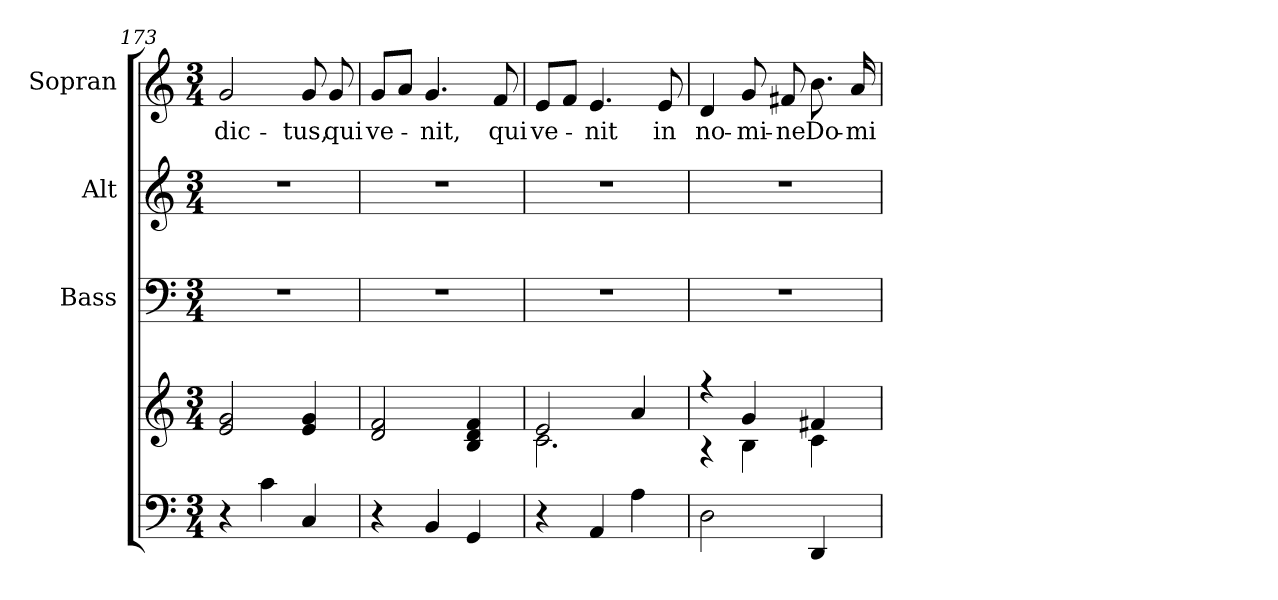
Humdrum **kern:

**kern	**kern	**kern	**kern	**kern	**text
*part4	*part4	*part3	*part2	*part1	*part1
*staff5	*staff4	*staff3	*staff2	*staff1	*staff1
*	*	*I"Bass	*I"Alt	*I"Sopran	*
*	*	*I'B.	*I'A.	*I'S.	*
*clefF4	*clefG2	*clefF4	*clefG2	*clefG2	*
*k[]	*k[]	*k[]	*k[]	*k[]	*
*C:	*C:	*C:	*C:	*C:	*
*M3/4	*M3/4	*M3/4	*M3/4	*M3/4	*
=173	=173	=173	=173	=173	=173
!	!	!	!	!	!LO:LY:b
4r	2e/ 2g/	2.r	2.r	2g/	-dic-
4c\	.	.	.	.	.
!	!	!	!	!	!LO:LY:b
4C/	4e/ 4g/	.	.	8g/	-tus,
!	!	!	!	!	!LO:LY:b
.	.	.	.	8g/	qui
=174	=174	=174	=174	=174	=174
!	!	!	!	!	!LO:LY:b
4r	2d/ 2f/	2.r	2.r	8g/L	ve-
.	.	.	.	8a/J	.
!	!	!	!	!	!LO:LY:b
4BB/	.	.	.	4.g/	-nit,
4GG/	4B/ 4d/ 4f/	.	.	.	.
!	!	!	!	!	!LO:LY:b
.	.	.	.	8f/	qui
=175	=175	=175	=175	=175	=175
*	*^	*	*	*	*
!	!	!	!	!	!	!LO:LY:b
4r	2e/	2.c\	2.r	2.r	8e/L	ve-
.	.	.	.	.	8f/J	.
!	!	!	!	!	!	!LO:LY:b
4AA/	.	.	.	.	4.e/	-nit
4A\	4a/	.	.	.	.	.
!	!	!	!	!	!	!LO:LY:b
.	.	.	.	.	8e/	in
!!LO:LB:g=z
=176	=176	=176	=176	=176	=176	=176
!	!	!	!	!	!	!LO:LY:b
2D\	4r	4r	2.r	2.r	4d/	no-
!	!	!	!	!	!	!LO:LY:b
.	4g/	4B\	.	.	8g/	-mi-
!	!	!	!	!	!	!LO:LY:b
.	.	.	.	.	8f#X/	-ne
!	!	!	!	!	!	!LO:LY:b
4DD/	4f#X/	4c\	.	.	8.b\	Do-
!	!	!	!	!	!	!LO:LY:b
.	.	.	.	.	16a/	-mi-
*	*v	*v	*	*	*	*
=	=	=	=	=	=
*-	*-	*-	*-	*-	*-
